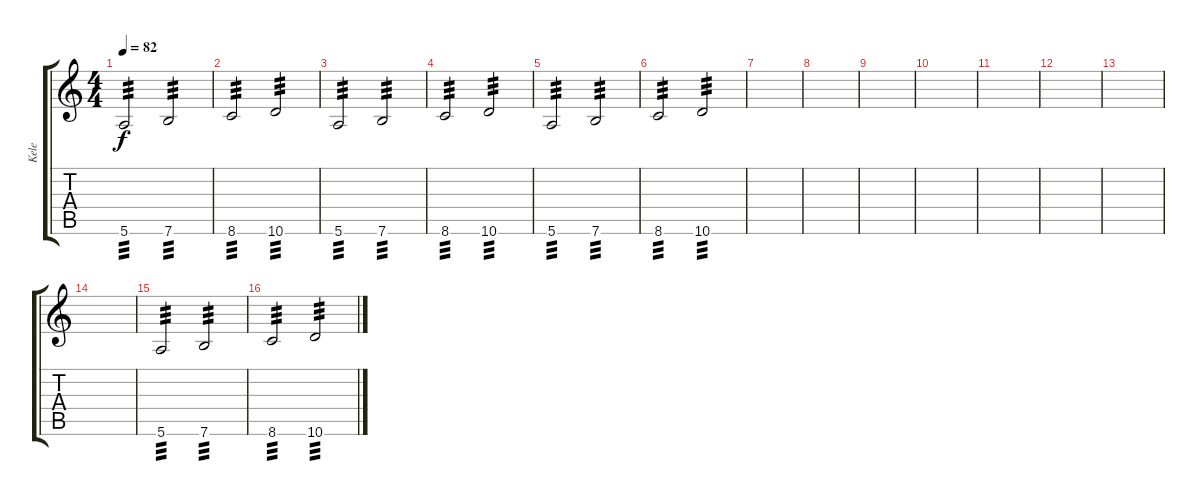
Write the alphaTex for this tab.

\track ("Kele" "Kele") {instrument overdrivenguitar}
\staff {score tabs}
\tuning (E4 B3 G3 D3 A2 E2) {hide}
\ts (4 4)
\tempo 82
\clef g2
\ks c
5.6.2{tp 3 dy f} 7.6.2{tp 3} |
8.6.2{tp 3} 10.6.2{tp 3} |
5.6.2{tp 3} 7.6.2{tp 3} |
8.6.2{tp 3} 10.6.2{tp 3} |
5.6.2{tp 3} 7.6.2{tp 3} |
8.6.2{tp 3} 10.6.2{tp 3} |
|
|
|
|
|
|
|
|
5.6.2{tp 3} 7.6.2{tp 3} |
8.6.2{tp 3} 10.6.2{tp 3}
